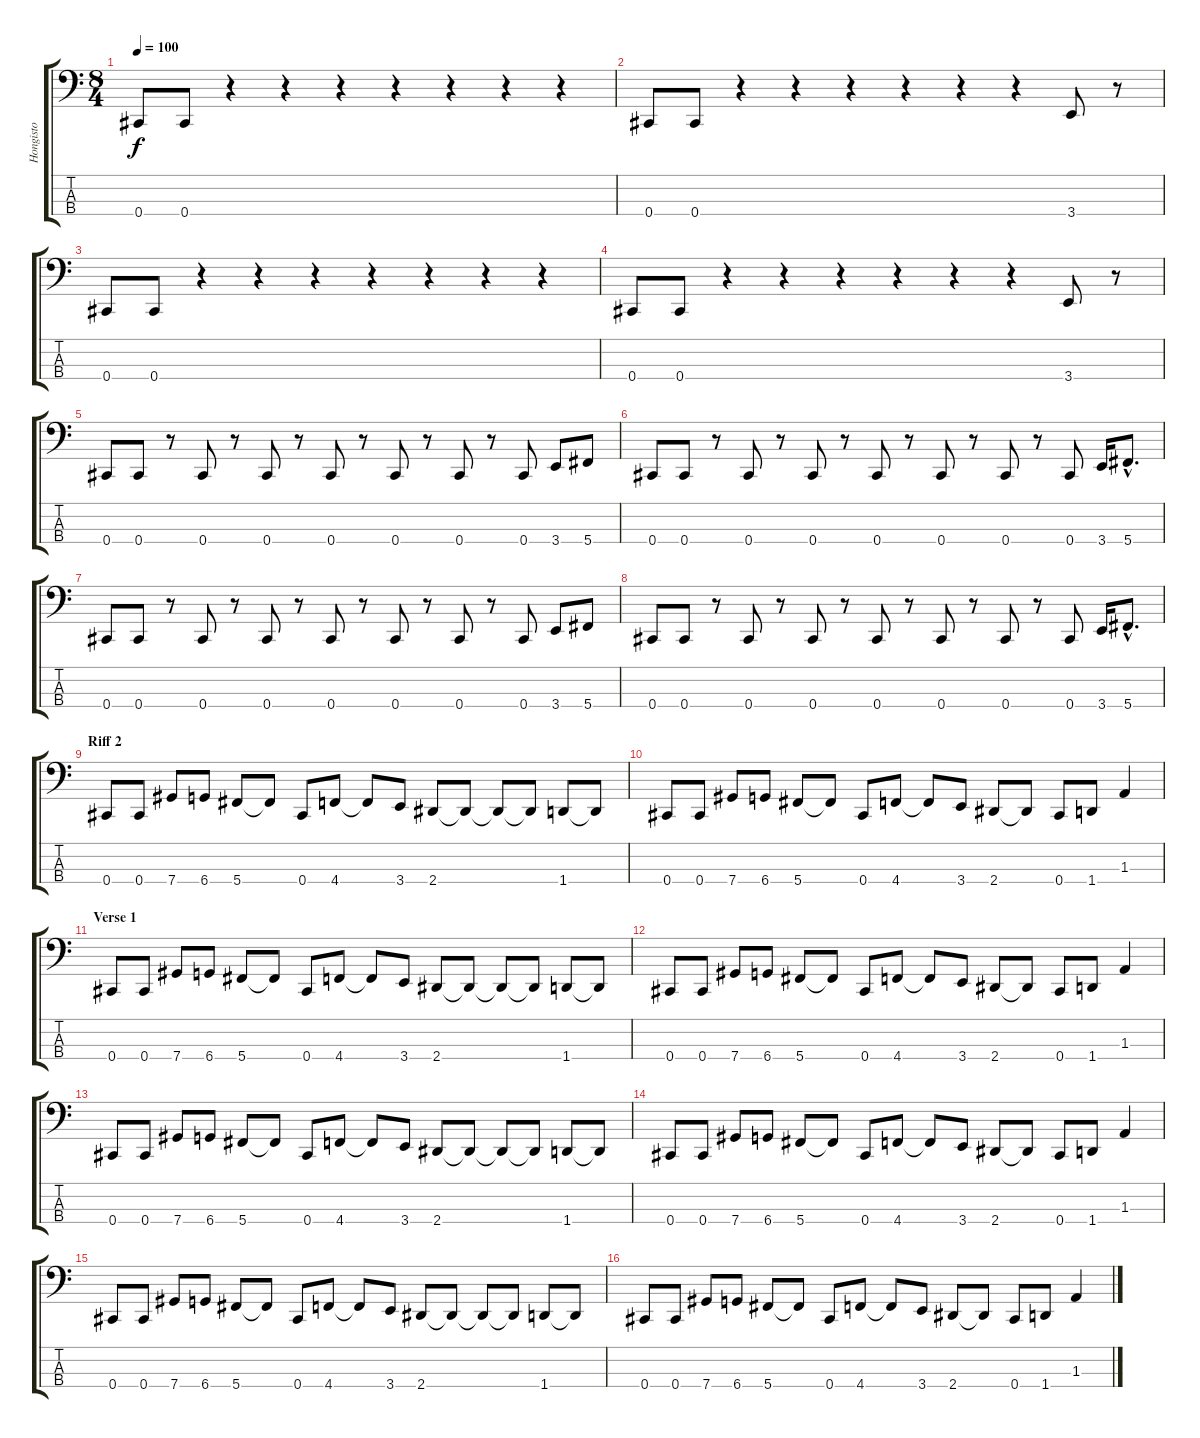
\track ("Hongisto" "Hongisto") {instrument electricbasspick}
\staff {score tabs}
\tuning (Gb2 Db2 Ab1 Db1) {hide}
\ts (8 4)
\tempo 100
\clef f4
\ks c
0.4.8{dy f instrument electricbasspick} 0.4.8 r.4 r.4 r.4 r.4 r.4 r.4 r.4 |
0.4.8 0.4.8 r.4 r.4 r.4 r.4 r.4 r.4 3.4.8 r.8 |
0.4.8 0.4.8 r.4 r.4 r.4 r.4 r.4 r.4 r.4 |
0.4.8 0.4.8 r.4 r.4 r.4 r.4 r.4 r.4 3.4.8 r.8 |
0.4.8 0.4.8 r.8 0.4.8 r.8 0.4.8 r.8 0.4.8 r.8 0.4.8 r.8 0.4.8 r.8 0.4.8 3.4.8 5.4.8 |
0.4.8 0.4.8 r.8 0.4.8 r.8 0.4.8 r.8 0.4.8 r.8 0.4.8 r.8 0.4.8 r.8 0.4.8 3.4.16 5.4{hac}.8{d} |
0.4.8 0.4.8 r.8 0.4.8 r.8 0.4.8 r.8 0.4.8 r.8 0.4.8 r.8 0.4.8 r.8 0.4.8 3.4.8 5.4.8 |
0.4.8 0.4.8 r.8 0.4.8 r.8 0.4.8 r.8 0.4.8 r.8 0.4.8 r.8 0.4.8 r.8 0.4.8 3.4.16 5.4{hac}.8{d} |
\section ("" "Riff 2")
0.4.8 0.4.8 7.4.8 6.4.8 5.4.8 5.4{t}.8 0.4.8 4.4.8 4.4{t}.8 3.4.8 2.4.8 2.4{t}.8 2.4{t}.8 2.4{t}.8 1.4.8 1.4{t}.8 |
0.4.8 0.4.8 7.4.8 6.4.8 5.4.8 5.4{t}.8 0.4.8 4.4.8 4.4{t}.8 3.4.8 2.4.8 2.4{t}.8 0.4.8 1.4.8 1.3.4 |
\section ("" "Verse 1")
0.4.8 0.4.8 7.4.8 6.4.8 5.4.8 5.4{t}.8 0.4.8 4.4.8 4.4{t}.8 3.4.8 2.4.8 2.4{t}.8 2.4{t}.8 2.4{t}.8 1.4.8 1.4{t}.8 |
0.4.8 0.4.8 7.4.8 6.4.8 5.4.8 5.4{t}.8 0.4.8 4.4.8 4.4{t}.8 3.4.8 2.4.8 2.4{t}.8 0.4.8 1.4.8 1.3.4 |
0.4.8 0.4.8 7.4.8 6.4.8 5.4.8 5.4{t}.8 0.4.8 4.4.8 4.4{t}.8 3.4.8 2.4.8 2.4{t}.8 2.4{t}.8 2.4{t}.8 1.4.8 1.4{t}.8 |
0.4.8 0.4.8 7.4.8 6.4.8 5.4.8 5.4{t}.8 0.4.8 4.4.8 4.4{t}.8 3.4.8 2.4.8 2.4{t}.8 0.4.8 1.4.8 1.3.4 |
0.4.8 0.4.8 7.4.8 6.4.8 5.4.8 5.4{t}.8 0.4.8 4.4.8 4.4{t}.8 3.4.8 2.4.8 2.4{t}.8 2.4{t}.8 2.4{t}.8 1.4.8 1.4{t}.8 |
0.4.8 0.4.8 7.4.8 6.4.8 5.4.8 5.4{t}.8 0.4.8 4.4.8 4.4{t}.8 3.4.8 2.4.8 2.4{t}.8 0.4.8 1.4.8 1.3.4
